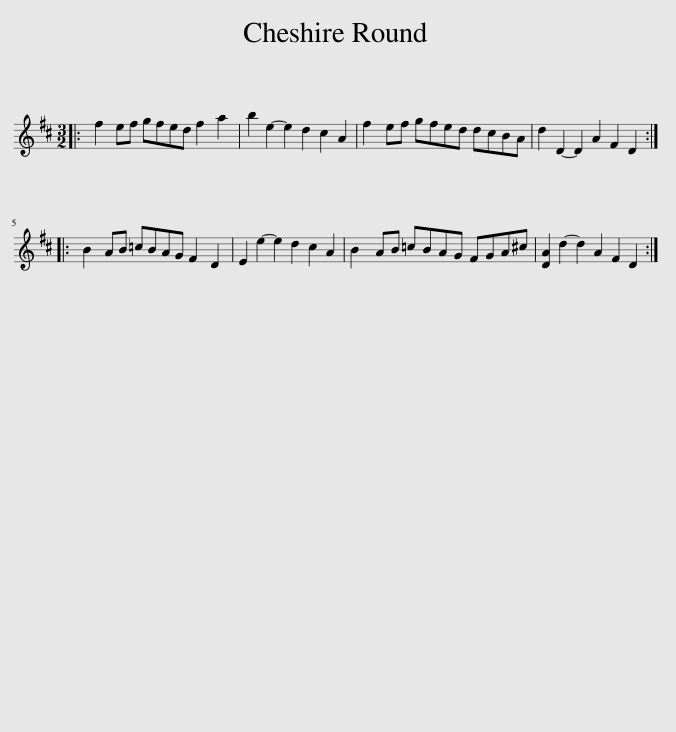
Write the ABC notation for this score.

X:1
L:1/8
M:3/2
I:linebreak $
K:D
V:1 treble
V:1
|: f2 ef gfed f2 a2 | b2 e2- e2 d2 c2 A2 | f2 ef gfed dcBA | d2 D2- D2 A2 F2 D2 ::$ B2 AB =cBAG F2 D2 | %5
 E2 e2- e2 d2 c2 A2 | B2 AB =cBAG FGA^c | [DA]2 d2- d2 A2 F2 D2 :| %8
